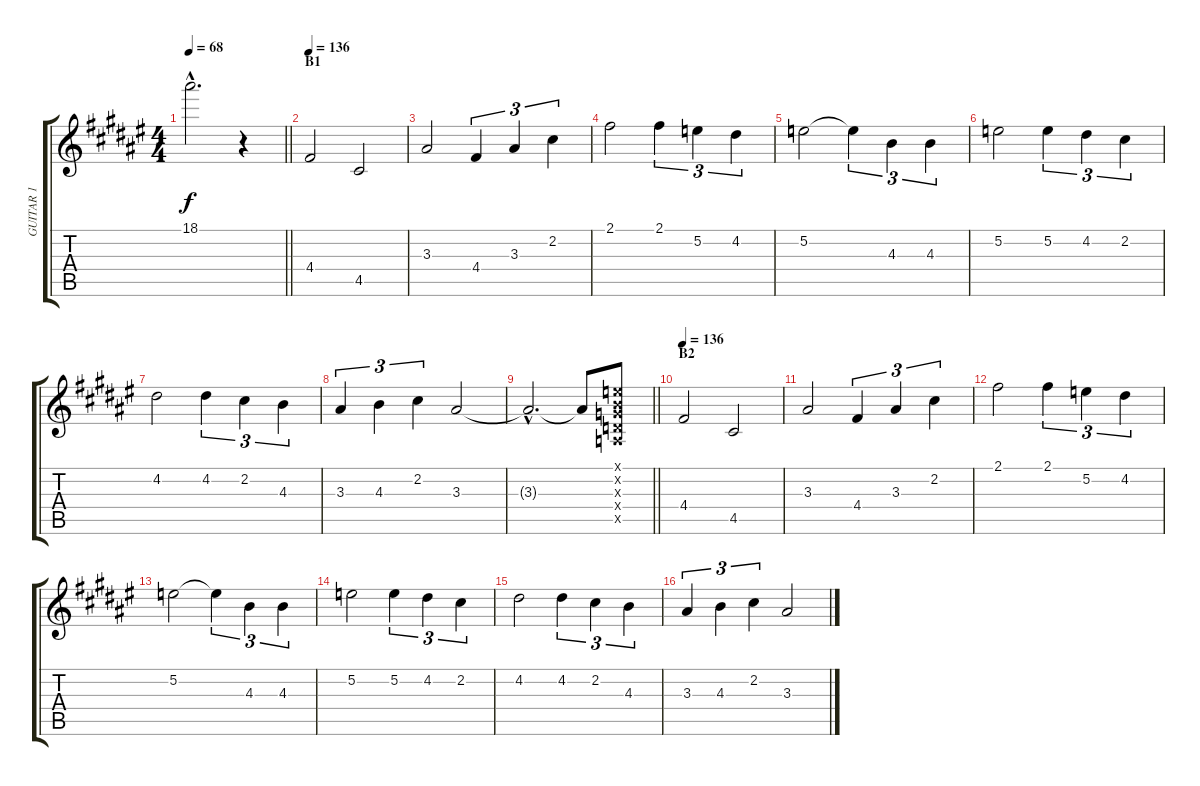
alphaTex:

\track ("GUITAR 1" "GUITAR 1") {instrument distortionguitar}
\staff {score tabs}
\tuning (E4 B3 G3 D3 A2 E2) {hide}
\ts (4 4)
\tempo 68
\clef g2
\barLineRight lightlight
\ks f#
18.1{hac}.2{d dy f} r.4 |
\section ("" "B1")
\tempo 136
4.4.2{volume 14} 4.5.2 |
3.3.2 4.4.4{tu (3 2)} 3.3.4{tu (3 2)} 2.2.4{tu (3 2)} |
2.1.2 2.1.4{tu (3 2)} 5.2.4{tu (3 2)} 4.2.4{tu (3 2)} |
5.2.2 5.2{t}.4{tu (3 2)} 4.3.4{tu (3 2)} 4.3.4{tu (3 2)} |
5.2.2 5.2.4{tu (3 2)} 4.2.4{tu (3 2)} 2.2.4{tu (3 2)} |
4.2.2 4.2.4{tu (3 2)} 2.2.4{tu (3 2)} 4.3.4{tu (3 2)} |
3.3.4{tu (3 2)} 4.3.4{tu (3 2)} 2.2.4{tu (3 2)} 3.3.2 |
\barLineRight lightlight
3.3{hac t}.2{d} 3.3{t}.8 (0.1{x} 0.2{x} 0.3{x} 0.4{x} 0.5{x}).8 |
\section ("" "B2")
\tempo 136
4.4.2 4.5.2 |
3.3.2 4.4.4{tu (3 2)} 3.3.4{tu (3 2)} 2.2.4{tu (3 2)} |
2.1.2 2.1.4{tu (3 2)} 5.2.4{tu (3 2)} 4.2.4{tu (3 2)} |
5.2.2 5.2{t}.4{tu (3 2)} 4.3.4{tu (3 2)} 4.3.4{tu (3 2)} |
5.2.2 5.2.4{tu (3 2)} 4.2.4{tu (3 2)} 2.2.4{tu (3 2)} |
4.2.2 4.2.4{tu (3 2)} 2.2.4{tu (3 2)} 4.3.4{tu (3 2)} |
3.3.4{tu (3 2)} 4.3.4{tu (3 2)} 2.2.4{tu (3 2)} 3.3.2
